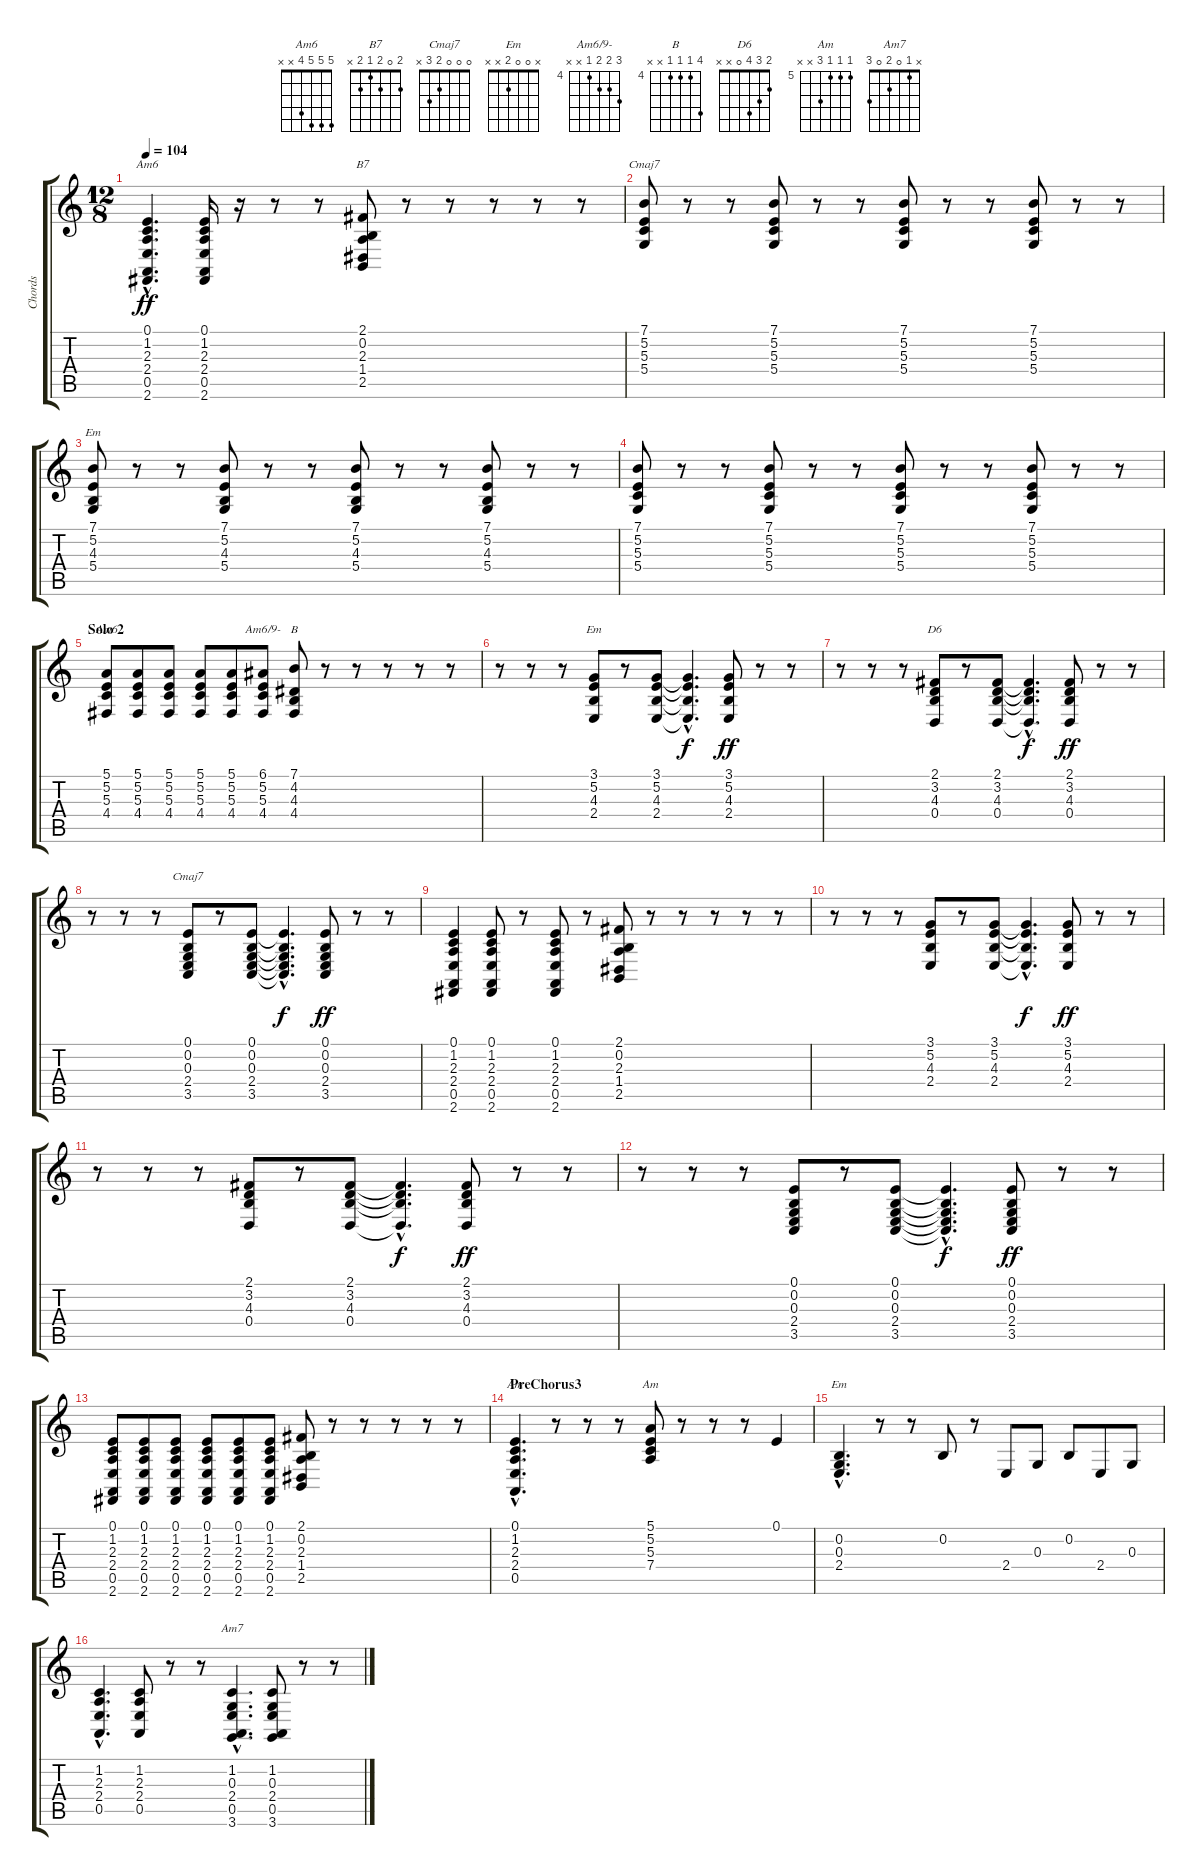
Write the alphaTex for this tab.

\track ("Chords" "Chords") {instrument acousticgrandpiano}
\staff {score tabs}
\tuning (E4 B3 G3 D3 A2 E2) {hide}
\chord ("Am6" 0 1 2 2 0 2)
\chord ("B7" 2 0 2 1 2 x)
\chord ("Cmaj7" 7 5 5 5 x x) {firstfret 5}
\chord ("Em" 7 5 4 5 x x) {firstfret 4}
\chord ("Am6" 5 5 5 4 x x)
\chord ("Am6/9-" 6 5 5 4 x x) {firstfret 4}
\chord ("B" 7 4 4 4 x x) {firstfret 4}
\chord ("Em" 3 5 4 2 x x)
\chord ("D6" 2 3 4 0 x x)
\chord ("Cmaj7" 0 0 0 2 3 x)
\chord ("Am" 0 1 2 2 0 x)
\chord ("Am" 5 5 5 7 x x) {firstfret 5}
\chord ("Em" x 0 0 2 x x)
\chord ("Am7" x 1 0 2 0 3)
\ts (12 8)
\tempo 104
\clef g2
\ks c
(0.1{hac} 1.2{hac} 2.3{hac} 2.4{hac} 0.5{hac} 2.6{hac}).4{d ch "Am6" dy ff} (0.1 1.2 2.3 2.4 0.5 2.6).16 r.16 r.8 r.8 (2.1 0.2 2.3 1.4 2.5).8{ch "B7"} r.8 r.8 r.8 r.8 r.8 |
(7.1 5.2 5.3 5.4).8{ch "Cmaj7"} r.8 r.8 (7.1 5.2 5.3 5.4).8 r.8 r.8 (7.1 5.2 5.3 5.4).8 r.8 r.8 (7.1 5.2 5.3 5.4).8 r.8 r.8 |
(7.1 5.2 4.3 5.4).8{ch "Em"} r.8 r.8 (7.1 5.2 4.3 5.4).8 r.8 r.8 (7.1 5.2 4.3 5.4).8 r.8 r.8 (7.1 5.2 4.3 5.4).8 r.8 r.8 |
(7.1 5.2 5.3 5.4).8 r.8 r.8 (7.1 5.2 5.3 5.4).8 r.8 r.8 (7.1 5.2 5.3 5.4).8 r.8 r.8 (7.1 5.2 5.3 5.4).8 r.8 r.8 |
\section ("" "Solo 2")
(5.1 5.2 5.3 4.4).8{ch "Am6"} (5.1 5.2 5.3 4.4).8 (5.1 5.2 5.3 4.4).8 (5.1 5.2 5.3 4.4).8 (5.1 5.2 5.3 4.4).8 (6.1 5.2 5.3 4.4).8{ch "Am6/9-"} (7.1 4.2 4.3 4.4).8{ch "B"} r.8 r.8 r.8 r.8 r.8 |
r.8 r.8 r.8 (3.1 5.2 4.3 2.4).8{ch "Em"} r.8 (3.1 5.2 4.3 2.4).8 (3.1{hac t} 5.2{hac t} 4.3{hac t} 2.4{hac t}).4{d dy f} (3.1 5.2 4.3 2.4).8{dy ff} r.8 r.8 |
r.8 r.8 r.8 (2.1 3.2 4.3 0.4).8{ch "D6"} r.8 (2.1 3.2 4.3 0.4).8 (2.1{hac t} 3.2{hac t} 4.3{hac t} 0.4{hac t}).4{d dy f} (2.1 3.2 4.3 0.4).8{dy ff} r.8 r.8 |
r.8 r.8 r.8 (0.1 0.2 0.3 2.4 3.5).8{ch "Cmaj7"} r.8 (0.1 0.2 0.3 2.4 3.5).8 (0.1{hac t} 0.2{hac t} 0.3{hac t} 2.4{hac t} 3.5{hac t}).4{d dy f} (0.1 0.2 0.3 2.4 3.5).8{dy ff} r.8 r.8 |
(0.1 1.2 2.3 2.4 0.5 2.6).4 (0.1 1.2 2.3 2.4 0.5 2.6).8 r.8 (0.1 1.2 2.3 2.4 0.5 2.6).8 r.8 (2.1 0.2 2.3 1.4 2.5).8 r.8 r.8 r.8 r.8 r.8 |
r.8 r.8 r.8 (3.1 5.2 4.3 2.4).8 r.8 (3.1 5.2 4.3 2.4).8 (3.1{hac t} 5.2{hac t} 4.3{hac t} 2.4{hac t}).4{d dy f} (3.1 5.2 4.3 2.4).8{dy ff} r.8 r.8 |
r.8 r.8 r.8 (2.1 3.2 4.3 0.4).8 r.8 (2.1 3.2 4.3 0.4).8 (2.1{hac t} 3.2{hac t} 4.3{hac t} 0.4{hac t}).4{d dy f} (2.1 3.2 4.3 0.4).8{dy ff} r.8 r.8 |
r.8 r.8 r.8 (0.1 0.2 0.3 2.4 3.5).8 r.8 (0.1 0.2 0.3 2.4 3.5).8 (0.1{hac t} 0.2{hac t} 0.3{hac t} 2.4{hac t} 3.5{hac t}).4{d dy f} (0.1 0.2 0.3 2.4 3.5).8{dy ff} r.8 r.8 |
(0.1 1.2 2.3 2.4 0.5 2.6).8 (0.1 1.2 2.3 2.4 0.5 2.6).8 (0.1 1.2 2.3 2.4 0.5 2.6).8 (0.1 1.2 2.3 2.4 0.5 2.6).8 (0.1 1.2 2.3 2.4 0.5 2.6).8 (0.1 1.2 2.3 2.4 0.5 2.6).8 (2.1 0.2 2.3 1.4 2.5).8 r.8 r.8 r.8 r.8 r.8 |
\section ("" "PreChorus3")
(0.1{hac} 1.2{hac} 2.3{hac} 2.4{hac} 0.5{hac}).4{d ch "Am"} r.8 r.8 r.8 (5.1 5.2 5.3 7.4).8{ch "Am"} r.8 r.8 r.8 0.1.4 |
(0.2{hac} 0.3{hac} 2.4{hac}).4{d ch "Em"} r.8 r.8 0.2.8 r.8 2.4.8 0.3.8 0.2.8 2.4.8 0.3.8 |
(1.2{hac} 2.3{hac} 2.4{hac} 0.5{hac}).4{d} (1.2 2.3 2.4 0.5).8 r.8 r.8 (1.2{hac} 0.3{hac} 2.4{hac} 0.5{hac} 3.6{hac}).4{d ch "Am7"} (1.2 0.3 2.4 0.5 3.6).8 r.8 r.8
